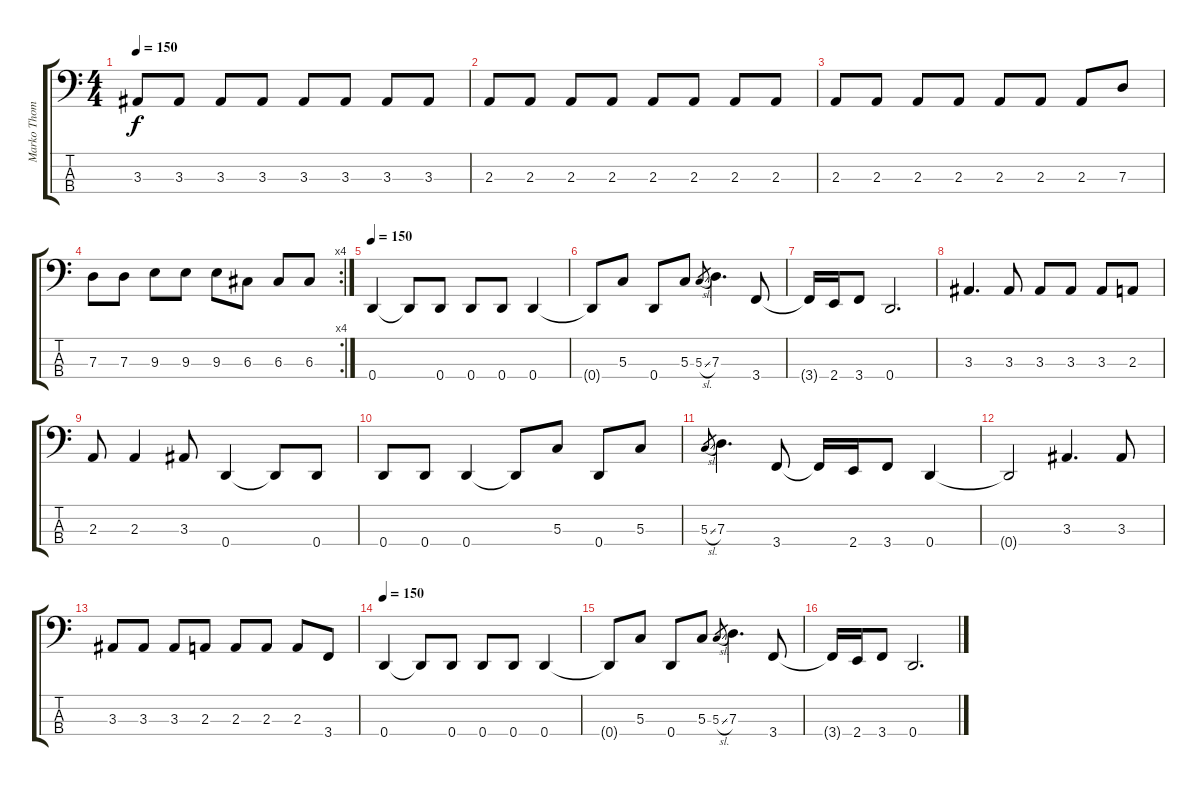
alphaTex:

\track ("Marko Thomas" "Marko Thom") {instrument electricbassfinger}
\staff {score tabs}
\tuning (F2 C2 G1 D1) {hide}
\ts (4 4)
\tempo 150
\clef f4
\ks c
3.3.8{dy f} 3.3.8 3.3.8 3.3.8 3.3.8 3.3.8 3.3.8 3.3.8 |
2.3.8 2.3.8 2.3.8 2.3.8 2.3.8 2.3.8 2.3.8 2.3.8 |
2.3.8 2.3.8 2.3.8 2.3.8 2.3.8 2.3.8 2.3.8 7.3.8 |
\rc 4
7.3.8 7.3.8 9.3.8 9.3.8 9.3.8 6.3.8 6.3.8 6.3.8 |
\tempo 150
0.4.4 0.4{t}.8 0.4.8 0.4.8 0.4.8 0.4.4 |
0.4{t}.8 5.3.8 0.4.8 5.3.8 5.3{sl}.8{gr} 7.3.4{d} 3.4.8 |
3.4{t}.16 2.4.16 3.4.8 0.4.2{d} |
3.3.4{d} 3.3.8 3.3.8 3.3.8 3.3.8 2.3.8 |
2.3.8 2.3.4 3.3.8 0.4.4 0.4{t}.8 0.4.8 |
0.4.8 0.4.8 0.4.4 0.4{t}.8 5.3.8 0.4.8 5.3.8 |
5.3{sl}.8{gr} 7.3.4{d} 3.4.8 3.4{t}.16 2.4.16 3.4.8 0.4.4 |
0.4{t}.2 3.3.4{d} 3.3.8 |
3.3.8 3.3.8 3.3.8 2.3.8 2.3.8 2.3.8 2.3.8 3.4.8 |
\tempo 150
0.4.4 0.4{t}.8 0.4.8 0.4.8 0.4.8 0.4.4 |
0.4{t}.8 5.3.8 0.4.8 5.3.8 5.3{sl}.8{gr} 7.3.4{d} 3.4.8 |
3.4{t}.16 2.4.16 3.4.8 0.4.2{d}
